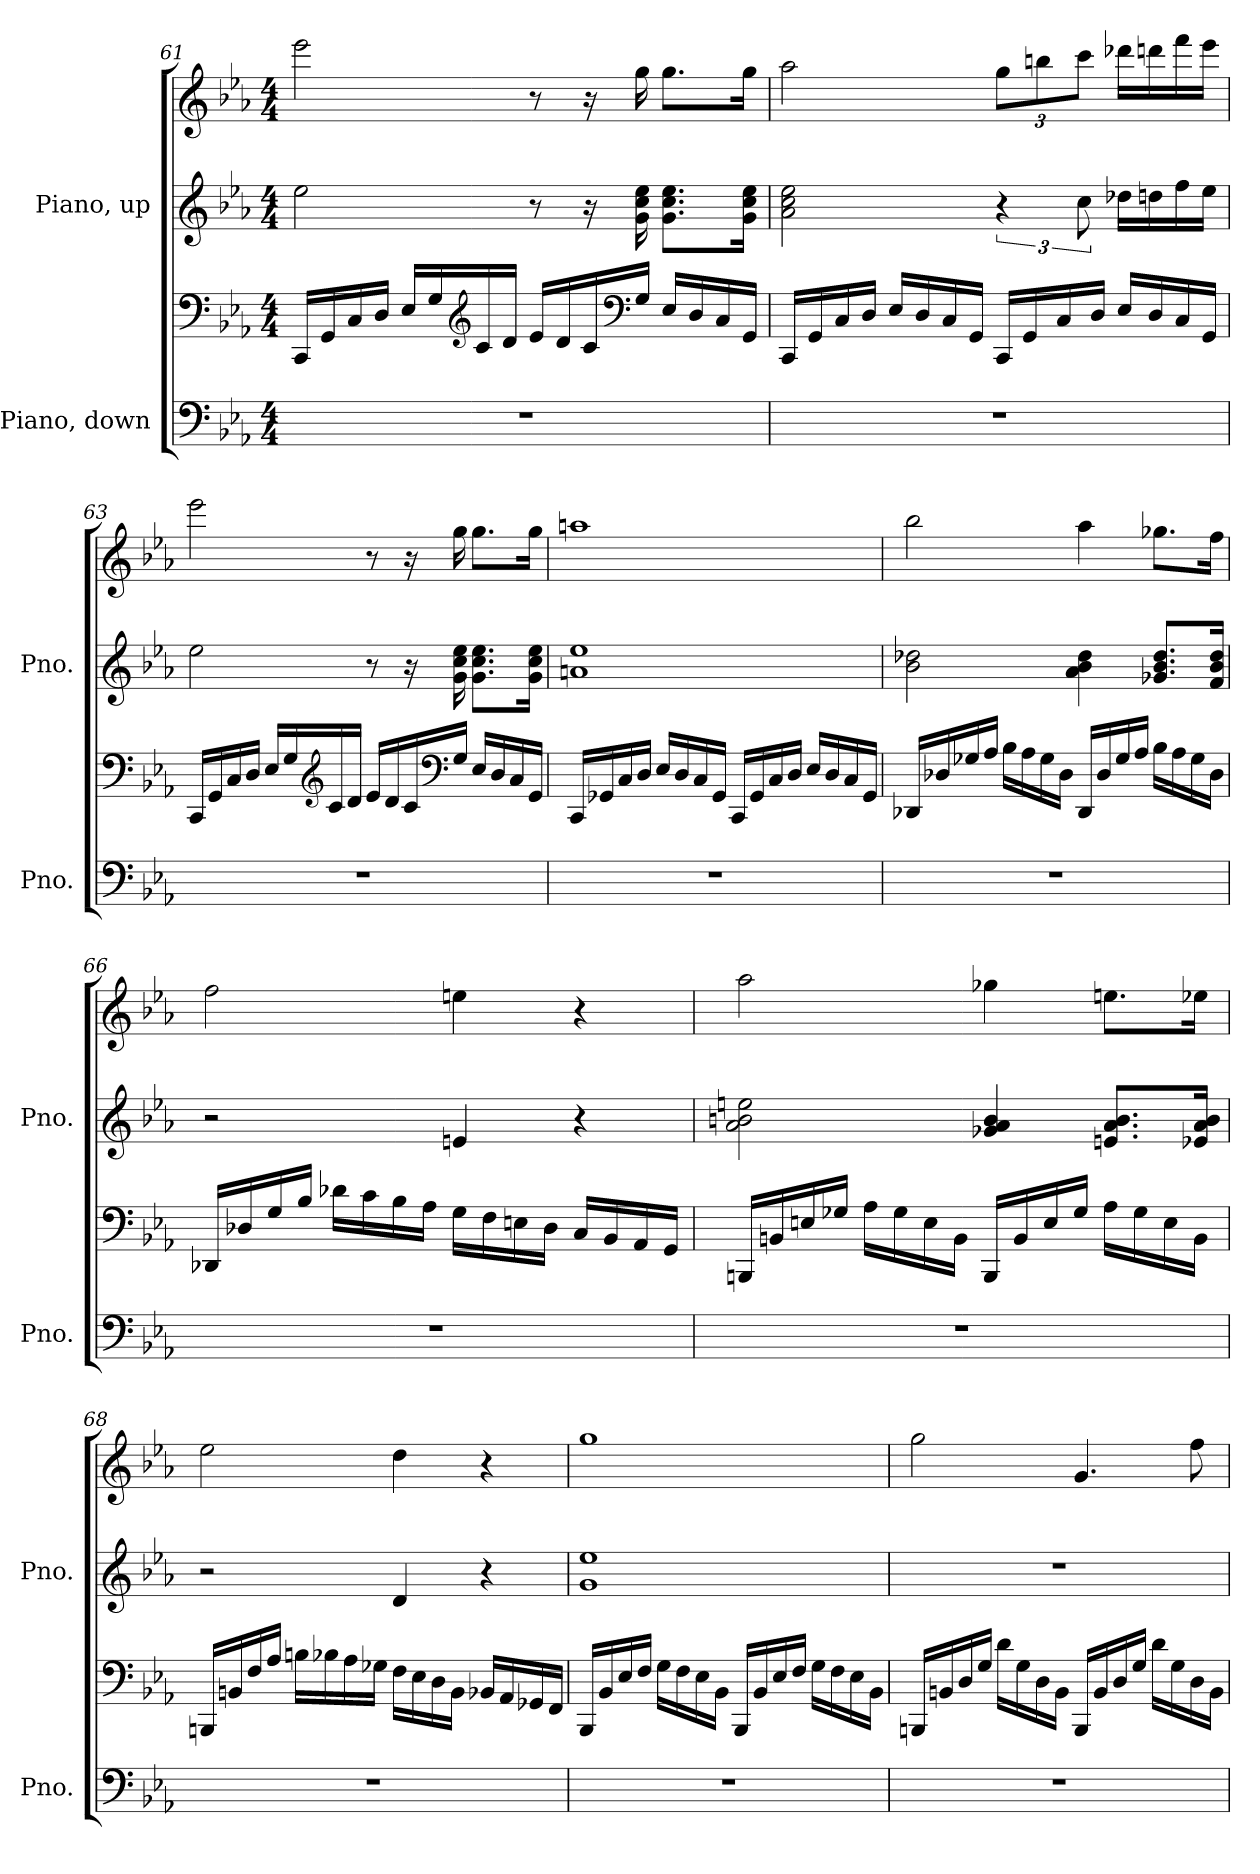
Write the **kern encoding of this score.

**kern	**kern	**kern	**kern
*part2	*part2	*part1	*part1
*staff4	*staff3	*staff2	*staff1
*I"Piano, down	*	*I"Piano, up	*
*I'Pno.	*	*I'Pno.	*
*clefF4	*clefF4	*clefG2	*clefG2
*k[b-e-a-]	*k[b-e-a-]	*k[b-e-a-]	*k[b-e-a-]
*M4/4	*M4/4	*M4/4	*M4/4
=61	=61	=61	=61
1r	16CC/LL	2ee-\	2eee-\
.	16GG/	.	.
.	16C/	.	.
.	16D/JJ	.	.
.	16E-/LL	.	.
.	16G/	.	.
*	*clefG2	*	*
.	16c/	.	.
.	16d/JJ	.	.
.	16e-/LL	8r	8r
.	16d/	.	.
.	16c/	16r	16r
*	*clefF4	*	*
.	16G/JJ	16g\ 16cc\ 16ee-\	16gg\
.	16E-/LL	8.g\ 8.cc\ 8.ee-\L	8.gg\L
.	16D/	.	.
.	16C/	.	.
.	16GG/JJ	16g\ 16cc\ 16ee-\Jk	16gg\Jk
!!LO:LB:g=z
=62	=62	=62	=62
1r	16CC/LL	2a-\ 2cc\ 2ee-\	2aa-\
.	16GG/	.	.
.	16C/	.	.
.	16D/JJ	.	.
.	16E-/LL	.	.
.	16D/	.	.
.	16C/	.	.
.	16GG/JJ	.	.
*	*	*	*Xbrackettup
.	16CC/LL	6r	12gg\L
.	16GG/	.	.
.	.	.	12bbn\
.	16C/	.	.
.	.	12cc\	12ccc\J
.	16D/JJ	.	.
.	16E-/LL	16dd-X\LL	16ddd-X\LL
.	16D/	16ddn\	16dddn\
.	16C/	16ff\	16fff\
.	16GG/JJ	16ee-\JJ	16eee-\JJ
=63	=63	=63	=63
1r	16CC/LL	2ee-\	2eee-\
.	16GG/	.	.
.	16C/	.	.
.	16D/JJ	.	.
.	16E-/LL	.	.
.	16G/	.	.
*	*clefG2	*	*
.	16c/	.	.
.	16d/JJ	.	.
.	16e-/LL	8r	8r
.	16d/	.	.
.	16c/	16r	16r
*	*clefF4	*	*
.	16G/JJ	16g\ 16cc\ 16ee-\	16gg\
.	16E-/LL	8.g\ 8.cc\ 8.ee-\L	8.gg\L
.	16D/	.	.
.	16C/	.	.
.	16GG/JJ	16g\ 16cc\ 16ee-\Jk	16gg\Jk
!!LO:PB:g=z
=64	=64	=64	=64
1r	16CC/LL	1an 1ee-	1aan
.	16GG-X/	.	.
.	16C/	.	.
.	16D/JJ	.	.
.	16E-/LL	.	.
.	16D/	.	.
.	16C/	.	.
.	16GG-/JJ	.	.
.	16CC/LL	.	.
.	16GG-/	.	.
.	16C/	.	.
.	16D/JJ	.	.
.	16E-/LL	.	.
.	16D/	.	.
.	16C/	.	.
.	16GG-/JJ	.	.
=65	=65	=65	=65
1r	16DD-X/LL	2b-\ 2dd-X\	2bb-\
.	16D-X/	.	.
.	16G-X/	.	.
.	16A-/JJ	.	.
.	16B-\LL	.	.
.	16A-\	.	.
.	16G-\	.	.
.	16D-\JJ	.	.
.	16DD-/LL	4a-\ 4b-\ 4dd-\	4aa-\
.	16D-/	.	.
.	16G-/	.	.
.	16A-/JJ	.	.
.	16B-\LL	8.g-X/ 8.b-/ 8.dd-/L	8.gg-X\L
.	16A-\	.	.
.	16G-\	.	.
.	16D-\JJ	16f/ 16b-/ 16dd-/Jk	16ff\Jk
!!LO:LB:g=z
=66	=66	=66	=66
1r	16DD-X/LL	2r	2ff\
.	16D-X/	.	.
.	16G/	.	.
.	16B-/JJ	.	.
.	16d-X\LL	.	.
.	16c\	.	.
.	16B-\	.	.
.	16A-\JJ	.	.
.	16G\LL	4en/	4een\
.	16F\	.	.
.	16En\	.	.
.	16D-\JJ	.	.
.	16C/LL	4r	4r
.	16BB-/	.	.
.	16AA-/	.	.
.	16GG/JJ	.	.
=67	=67	=67	=67
1r	16BBBn/LL	2a-\ 2bn\ 2een\	2aa-\
.	16BBn/	.	.
.	16En/	.	.
.	16G-X/JJ	.	.
.	16A-\LL	.	.
.	16G-\	.	.
.	16E\	.	.
.	16BB\JJ	.	.
.	16BBB/LL	4g-X/ 4a-/ 4b/	4gg-X\
.	16BB/	.	.
.	16E/	.	.
.	16G-/JJ	.	.
.	16A-\LL	8.en/ 8.a-/ 8.b/L	8.een\L
.	16G-\	.	.
.	16E\	.	.
.	16BB\JJ	16e-X/ 16a-/ 16b/Jk	16ee-X\Jk
!!LO:LB:g=z
=68	=68	=68	=68
1r	16BBBn/LL	2r	2ee-\
.	16BBn/	.	.
.	16F/	.	.
.	16A-/JJ	.	.
.	16Bn\LL	.	.
.	16B-X\	.	.
.	16A-\	.	.
.	16G-X\JJ	.	.
.	16F\LL	4d/	4dd\
.	16E-\	.	.
.	16D\	.	.
.	16BB\JJ	.	.
.	16BB-X/LL	4r	4r
.	16AA-/	.	.
.	16GG-X/	.	.
.	16FF/JJ	.	.
=69	=69	=69	=69
1r	16BBB-/LL	1g 1ee-	1gg
.	16BB-/	.	.
.	16E-/	.	.
.	16F/JJ	.	.
.	16G\LL	.	.
.	16F\	.	.
.	16E-\	.	.
.	16BB-\JJ	.	.
.	16BBB-/LL	.	.
.	16BB-/	.	.
.	16E-/	.	.
.	16F/JJ	.	.
.	16G\LL	.	.
.	16F\	.	.
.	16E-\	.	.
.	16BB-\JJ	.	.
!!LO:PB:g=z
=70	=70	=70	=70
1r	16BBBn/LL	1r	2gg\
.	16BBn/	.	.
.	16D/	.	.
.	16G/JJ	.	.
.	16d\LL	.	.
.	16G\	.	.
.	16D\	.	.
.	16BB\JJ	.	.
.	16BBB/LL	.	4.g/
.	16BB/	.	.
.	16D/	.	.
.	16G/JJ	.	.
.	16d\LL	.	.
.	16G\	.	.
.	16D\	.	8ff\
.	16BB\JJ	.	.
=	=	=	=
*-	*-	*-	*-
